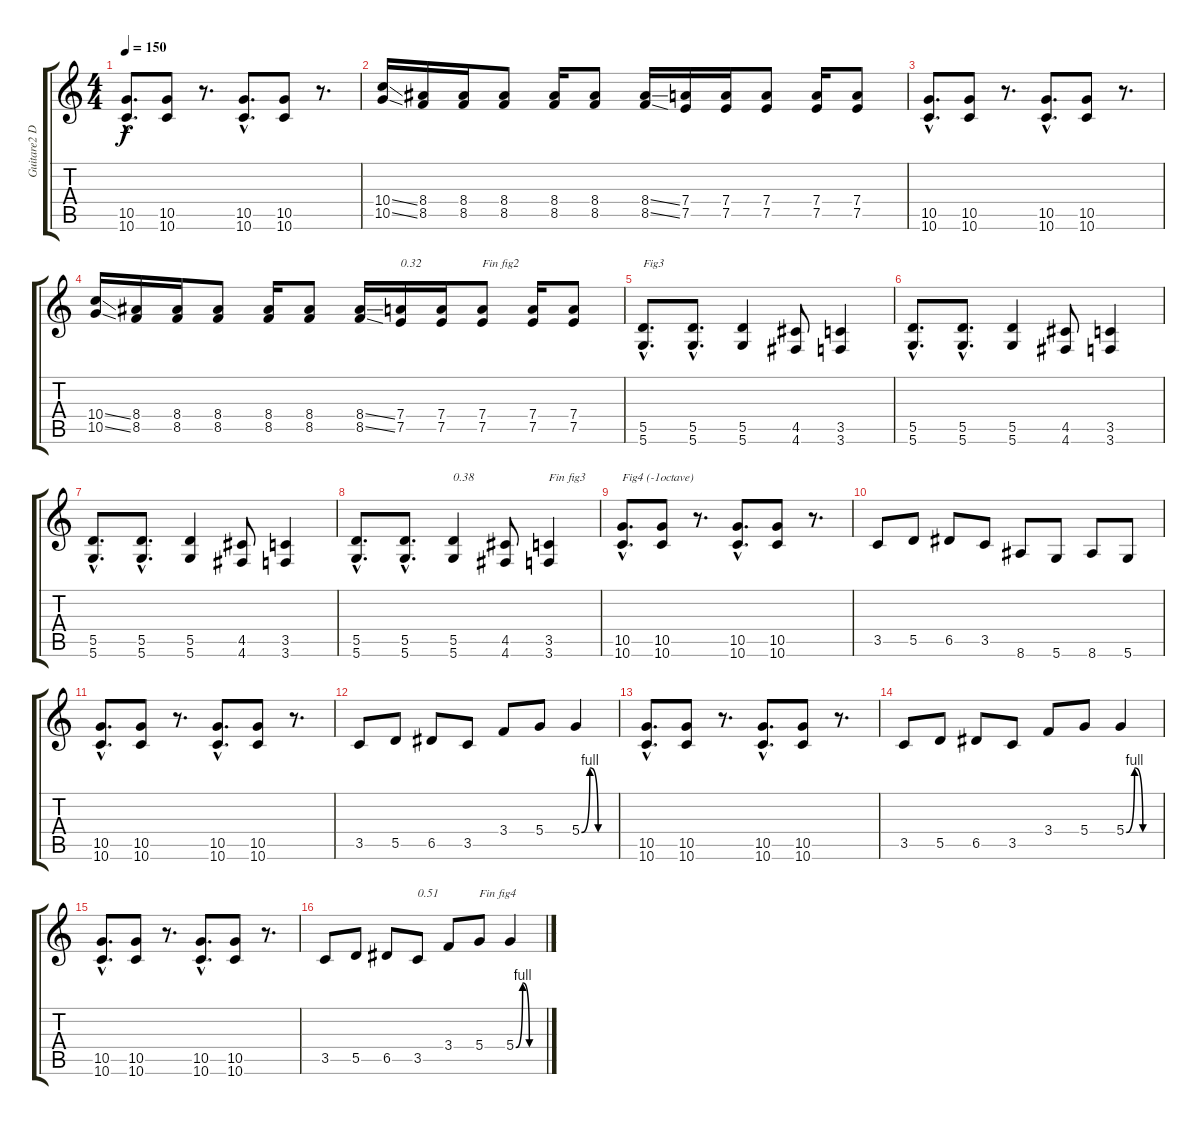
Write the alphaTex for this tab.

\track ("Guitare2 Dr-D" "Guitare2 D") {instrument distortionguitar}
\staff {score tabs}
\tuning (E4 B3 G3 D3 A2 D2) {hide}
\ts (4 4)
\tempo 150
\clef g2
\ks c
(10.5{hac} 10.6{hac}).8{d dy f} (10.5 10.6).8 r.8{d} (10.5{hac} 10.6{hac}).8{d} (10.5 10.6).8 r.8{d} |
(10.4{ss} 10.5{ss}).16 (8.4 8.5).16 (8.4 8.5).16 (8.4 8.5).8 (8.4 8.5).16 (8.4 8.5).8 (8.4{ss} 8.5{ss}).16 (7.4 7.5).16 (7.4 7.5).16 (7.4 7.5).8 (7.4 7.5).16 (7.4 7.5).8 |
(10.5{hac} 10.6{hac}).8{d} (10.5 10.6).8 r.8{d} (10.5{hac} 10.6{hac}).8{d} (10.5 10.6).8 r.8{d} |
(10.4{ss} 10.5{ss}).16 (8.4 8.5).16 (8.4 8.5).16 (8.4 8.5).8 (8.4 8.5).16 (8.4 8.5).8 (8.4{ss} 8.5{ss}).16 (7.4 7.5).16{txt "0.32"} (7.4 7.5).16 (7.4 7.5).8{txt "Fin fig2"} (7.4 7.5).16 (7.4 7.5).8 |
(5.5{hac} 5.6{hac}).8{d txt "Fig3"} (5.5{hac} 5.6{hac}).8{d} (5.5 5.6).4 (4.5 4.6).8 (3.5 3.6).4 |
(5.5{hac} 5.6{hac}).8{d} (5.5{hac} 5.6{hac}).8{d} (5.5 5.6).4 (4.5 4.6).8 (3.5 3.6).4 |
(5.5{hac} 5.6{hac}).8{d} (5.5{hac} 5.6{hac}).8{d} (5.5 5.6).4 (4.5 4.6).8 (3.5 3.6).4 |
(5.5{hac} 5.6{hac}).8{d} (5.5{hac} 5.6{hac}).8{d} (5.5 5.6).4{txt "0.38"} (4.5 4.6).8 (3.5 3.6).4{txt "Fin fig3"} |
(10.5{hac} 10.6{hac}).8{d txt "Fig4 (-1octave)"} (10.5 10.6).8 r.8{d} (10.5{hac} 10.6{hac}).8{d} (10.5 10.6).8 r.8{d} |
3.5.8 5.5.8 6.5.8 3.5.8 8.6.8 5.6.8 8.6.8 5.6.8 |
(10.5{hac} 10.6{hac}).8{d} (10.5 10.6).8 r.8{d} (10.5{hac} 10.6{hac}).8{d} (10.5 10.6).8 r.8{d} |
3.5.8 5.5.8 6.5.8 3.5.8 3.4.8 5.4.8 5.4{be (custom 0 0 15 4 30 0 45 0 60 0)}.4 |
(10.5{hac} 10.6{hac}).8{d} (10.5 10.6).8 r.8{d} (10.5{hac} 10.6{hac}).8{d} (10.5 10.6).8 r.8{d} |
3.5.8 5.5.8 6.5.8 3.5.8 3.4.8 5.4.8 5.4{be (custom 0 0 15 4 30 0 45 0 60 0)}.4 |
(10.5{hac} 10.6{hac}).8{d} (10.5 10.6).8 r.8{d} (10.5{hac} 10.6{hac}).8{d} (10.5 10.6).8 r.8{d} |
3.5.8 5.5.8 6.5.8 3.5.8{txt "0.51"} 3.4.8 5.4.8{txt "Fin fig4"} 5.4{be (custom 0 0 15 4 30 0 45 0 60 0)}.4
